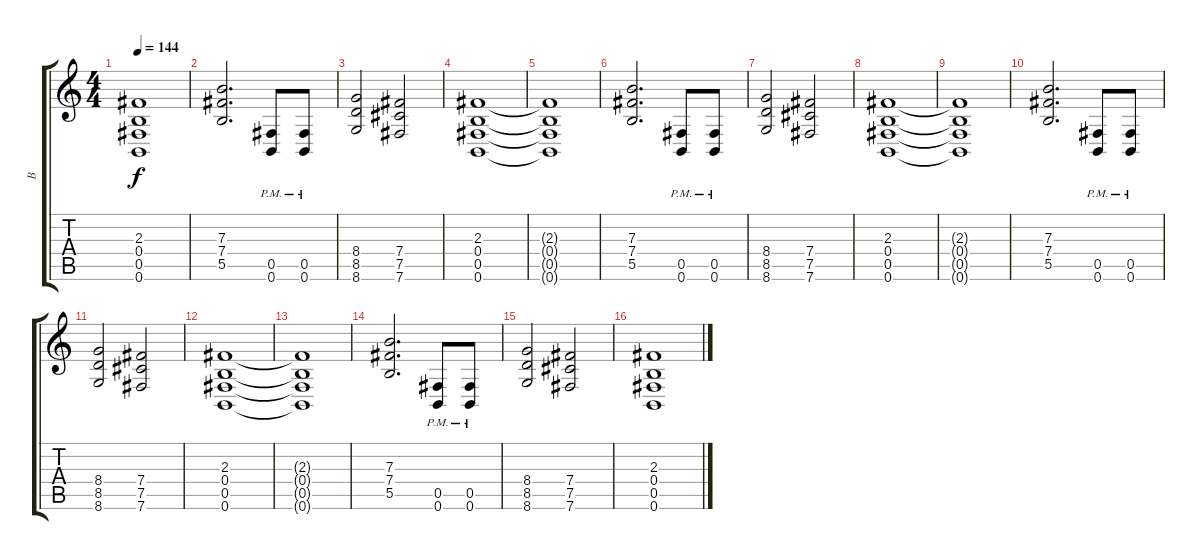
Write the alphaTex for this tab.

\track ("B" "B") {instrument distortionguitar}
\staff {score tabs}
\tuning (E4 Ab3 E3 B2 Gb2 B1) {hide}
\ts (4 4)
\tempo 144
\clef g2
\ks c
(2.3{t} 0.4{t} 0.5{t} 0.6{t}).1{dy f} |
(7.3 7.4 5.5).2{d} (0.5{pm} 0.6{pm}).8 (0.5{pm} 0.6{pm}).8 |
(8.4 8.5 8.6).2 (7.4 7.5 7.6).2 |
(2.3 0.4 0.5 0.6).1 |
(2.3{t} 0.4{t} 0.5{t} 0.6{t}).1 |
(7.3 7.4 5.5).2{d} (0.5{pm} 0.6{pm}).8 (0.5{pm} 0.6{pm}).8 |
(8.4 8.5 8.6).2 (7.4 7.5 7.6).2 |
(2.3 0.4 0.5 0.6).1 |
(2.3{t} 0.4{t} 0.5{t} 0.6{t}).1 |
(7.3 7.4 5.5).2{d} (0.5{pm} 0.6{pm}).8 (0.5{pm} 0.6{pm}).8 |
(8.4 8.5 8.6).2 (7.4 7.5 7.6).2 |
(2.3 0.4 0.5 0.6).1 |
(2.3{t} 0.4{t} 0.5{t} 0.6{t}).1 |
(7.3 7.4 5.5).2{d} (0.5{pm} 0.6{pm}).8 (0.5{pm} 0.6{pm}).8 |
(8.4 8.5 8.6).2 (7.4 7.5 7.6).2 |
(2.3 0.4 0.5 0.6).1
